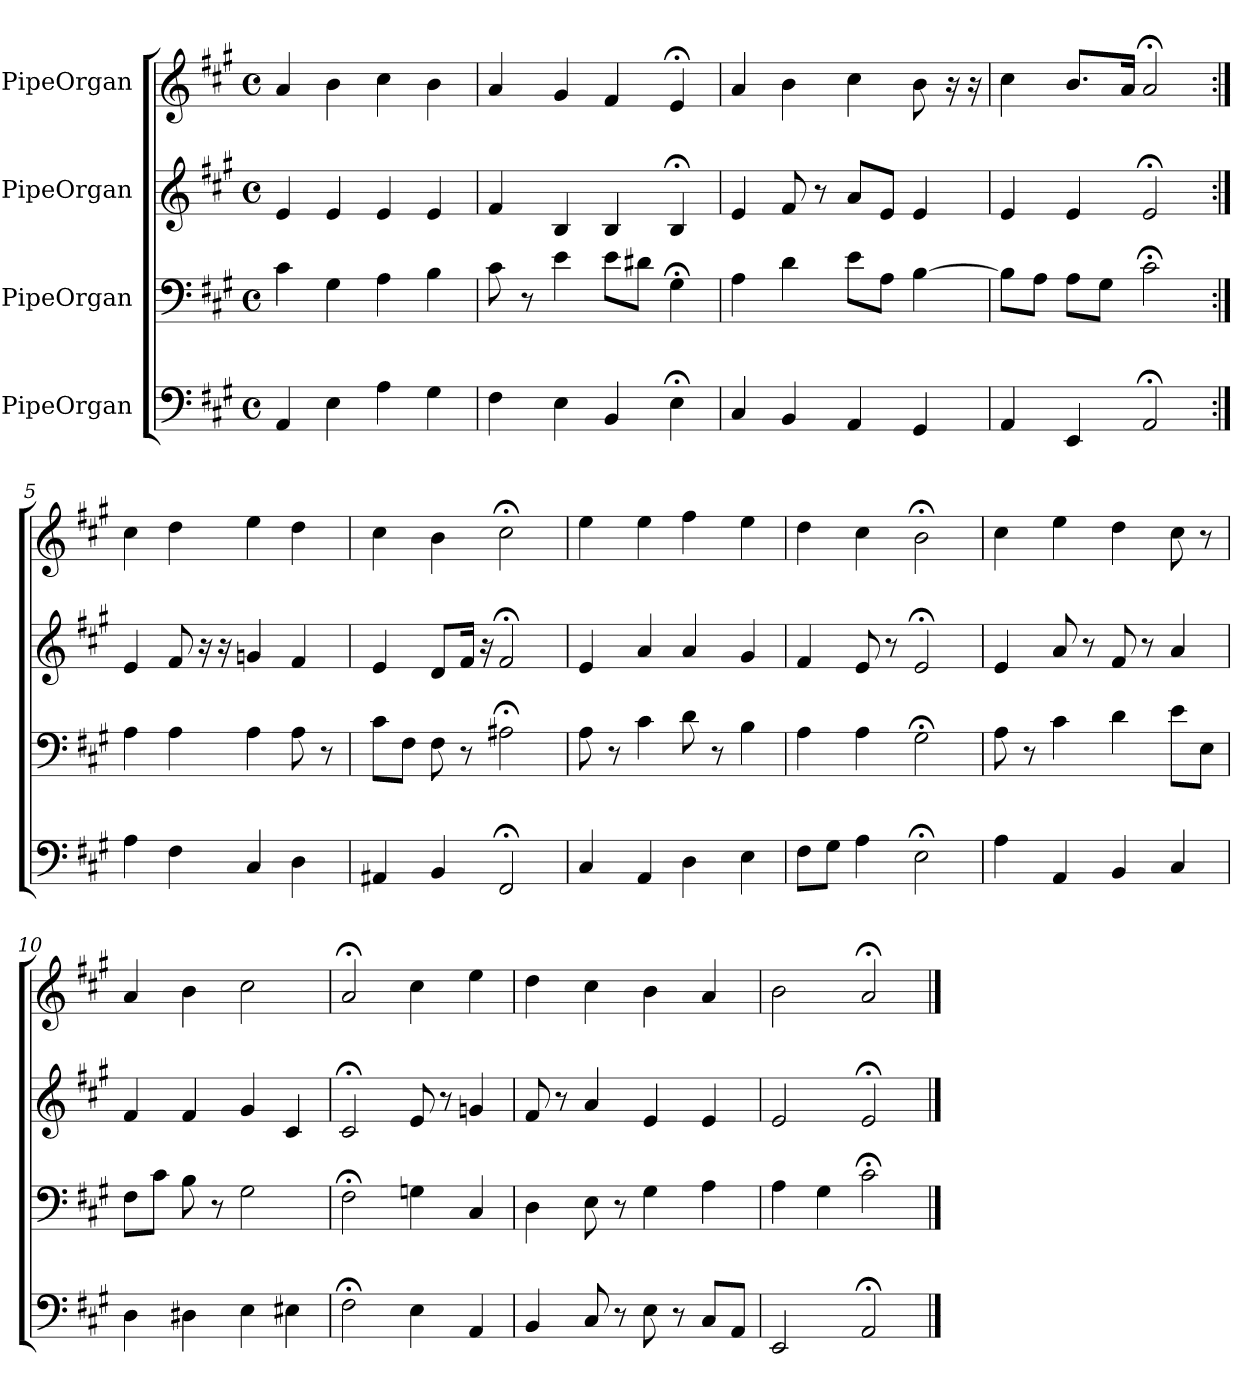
**kern	**kern	**kern	**kern
*part4	*part3	*part2	*part1
*staff4	*staff3	*staff2	*staff1
*I"PipeOrgan	*I"PipeOrgan	*I"PipeOrgan	*I"PipeOrgan
*k[f#c#g#]	*k[f#c#g#]	*k[f#c#g#]	*k[f#c#g#]
*A:	*A:	*A:	*A:
*M4/4	*M4/4	*M4/4	*M4/4
*met(c)	*met(c)	*met(c)	*met(c)
*MM60	*MM60	*MM60	*MM60
=1	=1	=1	=1
4AA	4c#	4e	4a
4E	4G#	4e	4b
4A	4A	4e	4cc#
4G#	4B	4e	4b
=2	=2	=2	=2
4F#	8c#	4f#	4a
.	8r	.	.
4E	4e	4B	4g#
4BB	8eL	4B	4f#
.	8d#XJ	.	.
4E;<	4G#;<	4B;<	4e;<
=3	=3	=3	=3
4C#	4A	4e	4a
4BB	4d	8f#	4b
.	.	8r	.
4AA	8eL	8aL	4cc#
.	8AJ	8eJ	.
4GG#	[4B	4e	8b
.	.	.	16r
.	.	.	16r
=4	=4	=4	=4
4AA	8BL]	4e	4cc#
.	8AJ	.	.
4EE	8AL	4e	8.bL
.	8G#J	.	.
.	.	.	16aJk
2AA;<	2c#;<	2e;<	2a;<
=5:|!	=5:|!	=5:|!	=5:|!
4A	4A	4e	4cc#
4F#	4A	8f#	4dd
.	.	16r	.
.	.	16r	.
4C#	4A	4gn	4ee
4D	8A	4f#	4dd
.	8r	.	.
=6	=6	=6	=6
4AA#X	8c#L	4e	4cc#
.	8F#J	.	.
4BB	8F#	8dL	4b
.	8r	16f#Jk	.
.	.	16r	.
2FF#;<	2A#X;<	2f#;<	2cc#;<
=7	=7	=7	=7
4C#	8A	4e	4ee
.	8r	.	.
4AA	4c#	4a	4ee
4D	8d	4a	4ff#
.	8r	.	.
4E	4B	4g#	4ee
=8	=8	=8	=8
8F#L	4A	4f#	4dd
8G#J	.	.	.
4A	4A	8e	4cc#
.	.	8r	.
2E;<	2G#;<	2e;<	2b;<
=9	=9	=9	=9
4A	8A	4e	4cc#
.	8r	.	.
4AA	4c#	8a	4ee
.	.	8r	.
4BB	4d	8f#	4dd
.	.	8r	.
4C#	8eL	4a	8cc#
.	8EJ	.	8r
=10	=10	=10	=10
4D	8F#L	4f#	4a
.	8c#J	.	.
4D#X	8B	4f#	4b
.	8r	.	.
4E	2G#	4g#	2cc#
4E#X	.	4c#	.
=11	=11	=11	=11
2F#;<	2F#;<	2c#;<	2a;<
4E	4Gn	8e	4cc#
.	.	8r	.
4AA	4C#	4gn	4ee
=12	=12	=12	=12
4BB	4D	8f#	4dd
.	.	8r	.
8C#	8E	4a	4cc#
8r	8r	.	.
8E	4G#	4e	4b
8r	.	.	.
8C#L	4A	4e	4a
8AAJ	.	.	.
=13	=13	=13	=13
2EE	4A	2e	2b
.	4G#	.	.
2AA;<	2c#;<	2e;<	2a;<
==	==	==	==
*-	*-	*-	*-
